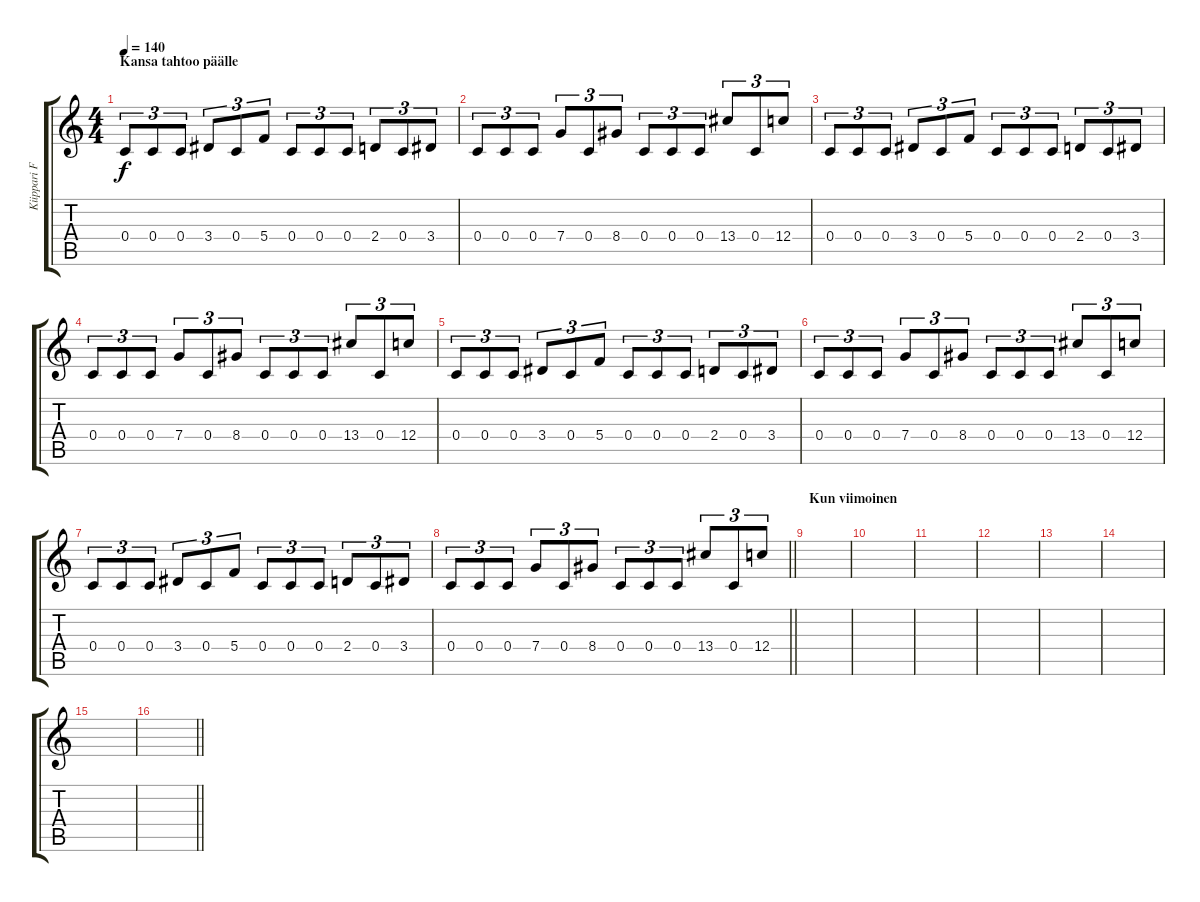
\track ("Kiippari FX2" "Kiippari F") {instrument electricguitarclean}
\staff {score tabs}
\tuning (D4 A3 F3 C3 G2 C2) {hide}
\ts (4 4)
\section ("" "Kansa tahtoo päälle")
\tempo 140
\clef g2
\ks c
0.4.8{tu (3 2) dy f} 0.4.8{tu (3 2)} 0.4.8{tu (3 2)} 3.4.8{tu (3 2)} 0.4.8{tu (3 2)} 5.4.8{tu (3 2)} 0.4.8{tu (3 2)} 0.4.8{tu (3 2)} 0.4.8{tu (3 2)} 2.4.8{tu (3 2)} 0.4.8{tu (3 2)} 3.4.8{tu (3 2)} |
0.4.8{tu (3 2)} 0.4.8{tu (3 2)} 0.4.8{tu (3 2)} 7.4.8{tu (3 2)} 0.4.8{tu (3 2)} 8.4.8{tu (3 2)} 0.4.8{tu (3 2)} 0.4.8{tu (3 2)} 0.4.8{tu (3 2)} 13.4.8{tu (3 2)} 0.4.8{tu (3 2)} 12.4.8{tu (3 2)} |
0.4.8{tu (3 2)} 0.4.8{tu (3 2)} 0.4.8{tu (3 2)} 3.4.8{tu (3 2)} 0.4.8{tu (3 2)} 5.4.8{tu (3 2)} 0.4.8{tu (3 2)} 0.4.8{tu (3 2)} 0.4.8{tu (3 2)} 2.4.8{tu (3 2)} 0.4.8{tu (3 2)} 3.4.8{tu (3 2)} |
0.4.8{tu (3 2)} 0.4.8{tu (3 2)} 0.4.8{tu (3 2)} 7.4.8{tu (3 2)} 0.4.8{tu (3 2)} 8.4.8{tu (3 2)} 0.4.8{tu (3 2)} 0.4.8{tu (3 2)} 0.4.8{tu (3 2)} 13.4.8{tu (3 2)} 0.4.8{tu (3 2)} 12.4.8{tu (3 2)} |
0.4.8{tu (3 2)} 0.4.8{tu (3 2)} 0.4.8{tu (3 2)} 3.4.8{tu (3 2)} 0.4.8{tu (3 2)} 5.4.8{tu (3 2)} 0.4.8{tu (3 2)} 0.4.8{tu (3 2)} 0.4.8{tu (3 2)} 2.4.8{tu (3 2)} 0.4.8{tu (3 2)} 3.4.8{tu (3 2)} |
0.4.8{tu (3 2)} 0.4.8{tu (3 2)} 0.4.8{tu (3 2)} 7.4.8{tu (3 2)} 0.4.8{tu (3 2)} 8.4.8{tu (3 2)} 0.4.8{tu (3 2)} 0.4.8{tu (3 2)} 0.4.8{tu (3 2)} 13.4.8{tu (3 2)} 0.4.8{tu (3 2)} 12.4.8{tu (3 2)} |
0.4.8{tu (3 2)} 0.4.8{tu (3 2)} 0.4.8{tu (3 2)} 3.4.8{tu (3 2)} 0.4.8{tu (3 2)} 5.4.8{tu (3 2)} 0.4.8{tu (3 2)} 0.4.8{tu (3 2)} 0.4.8{tu (3 2)} 2.4.8{tu (3 2)} 0.4.8{tu (3 2)} 3.4.8{tu (3 2)} |
\barLineRight lightlight
0.4.8{tu (3 2)} 0.4.8{tu (3 2)} 0.4.8{tu (3 2)} 7.4.8{tu (3 2)} 0.4.8{tu (3 2)} 8.4.8{tu (3 2)} 0.4.8{tu (3 2)} 0.4.8{tu (3 2)} 0.4.8{tu (3 2)} 13.4.8{tu (3 2)} 0.4.8{tu (3 2)} 12.4.8{tu (3 2)} |
\section ("" "Kun viimoinen")
|
|
|
|
|
|
|
\barLineRight lightlight
